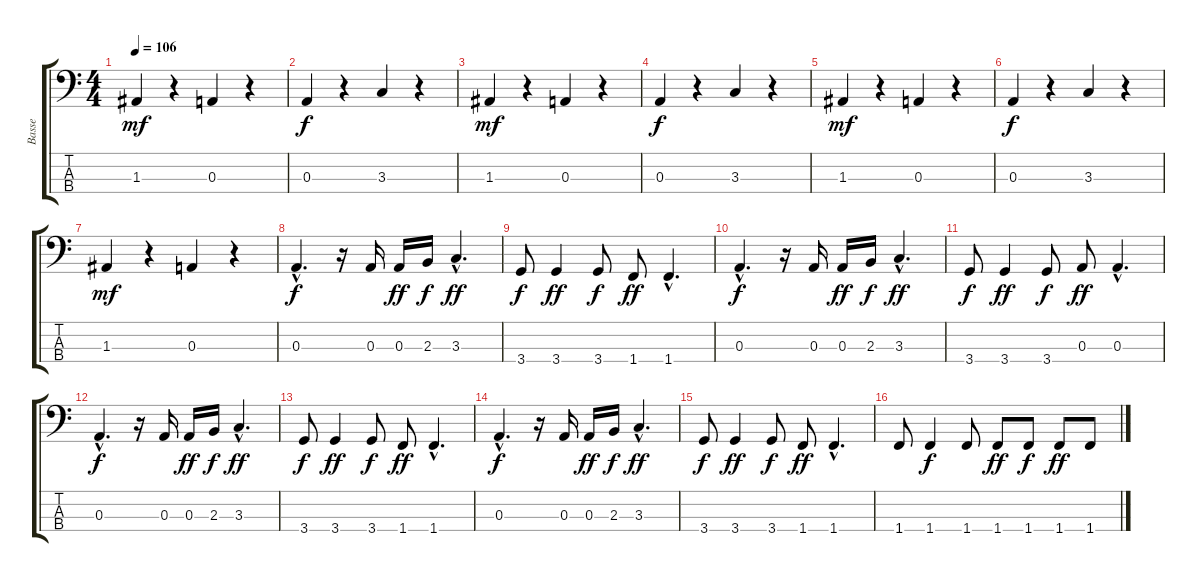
\track ("Basse" "Basse") {instrument electricbassfinger}
\staff {score tabs}
\tuning (G2 D2 A1 E1) {hide}
\ts (4 4)
\tempo 106
\clef f4
\ks c
1.3.4{dy mf} r.4 0.3.4 r.4 |
0.3.4{dy f} r.4 3.3.4 r.4 |
1.3.4{dy mf} r.4 0.3.4 r.4 |
0.3.4{dy f} r.4 3.3.4 r.4 |
1.3.4{dy mf} r.4 0.3.4 r.4 |
0.3.4{dy f} r.4 3.3.4 r.4 |
1.3.4{dy mf} r.4 0.3.4 r.4 |
0.3{hac}.4{d dy f} r.16 0.3.16 0.3.16{dy ff} 2.3.16{dy f} 3.3{hac}.4{d dy ff} |
3.4.8{dy f} 3.4.4{dy ff} 3.4.8{dy f} 1.4.8{dy ff} 1.4{hac}.4{d} |
0.3{hac}.4{d dy f} r.16 0.3.16 0.3.16{dy ff} 2.3.16{dy f} 3.3{hac}.4{d dy ff} |
3.4.8{dy f} 3.4.4{dy ff} 3.4.8{dy f} 0.3.8{dy ff} 0.3{hac}.4{d} |
0.3{hac}.4{d dy f} r.16 0.3.16 0.3.16{dy ff} 2.3.16{dy f} 3.3{hac}.4{d dy ff} |
3.4.8{dy f} 3.4.4{dy ff} 3.4.8{dy f} 1.4.8{dy ff} 1.4{hac}.4{d} |
0.3{hac}.4{d dy f} r.16 0.3.16 0.3.16{dy ff} 2.3.16{dy f} 3.3{hac}.4{d dy ff} |
3.4.8{dy f} 3.4.4{dy ff} 3.4.8{dy f} 1.4.8{dy ff} 1.4{hac}.4{d} |
1.4.8 1.4.4{dy f} 1.4.8 1.4.8{dy ff} 1.4.8{dy f} 1.4.8{dy ff} 1.4.8
